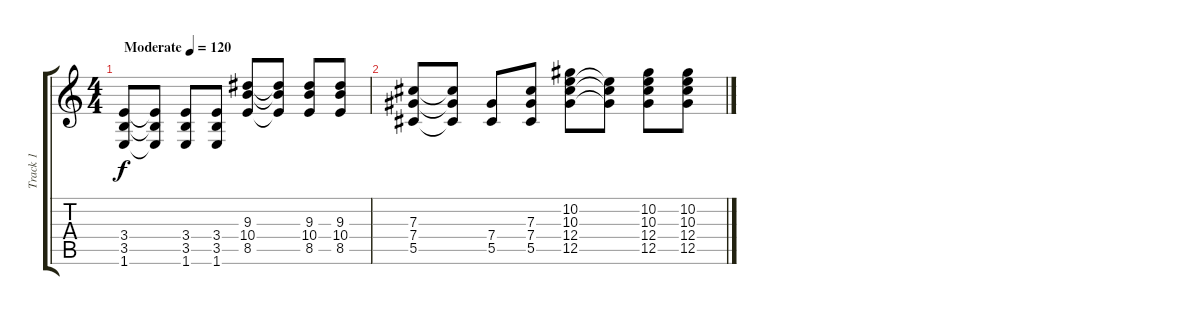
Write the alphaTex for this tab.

\track ("Track 1" "Track 1") {instrument acousticguitarsteel}
\staff {score tabs}
\tuning (Eb4 Bb3 Gb3 Db3 Ab2 Eb2) {hide}
\ts (4 4)
\tempo (120 "Moderate")
\clef g2
\ks c
(3.4 3.5 1.6).8{dy f instrument acousticguitarsteel} (3.4{t} 3.5{t} 1.6{t}).8 (3.4 3.5 1.6).8 (3.4 3.5 1.6).8 (9.3 10.4 8.5).8 (9.3{t} 10.4{t} 8.5{t}).8 (9.3 10.4 8.5).8 (9.3 10.4 8.5).8 |
(7.3 7.4 5.5).8 (7.3{t} 7.4{t} 5.5{t}).8 (7.4 5.5).8 (7.3 7.4 5.5).8 (10.2 10.3 12.4 12.5).8 (10.3{t} 12.4{t} 12.5{t}).8 (10.2 10.3 12.4 12.5).8 (10.2 10.3 12.4 12.5).8
